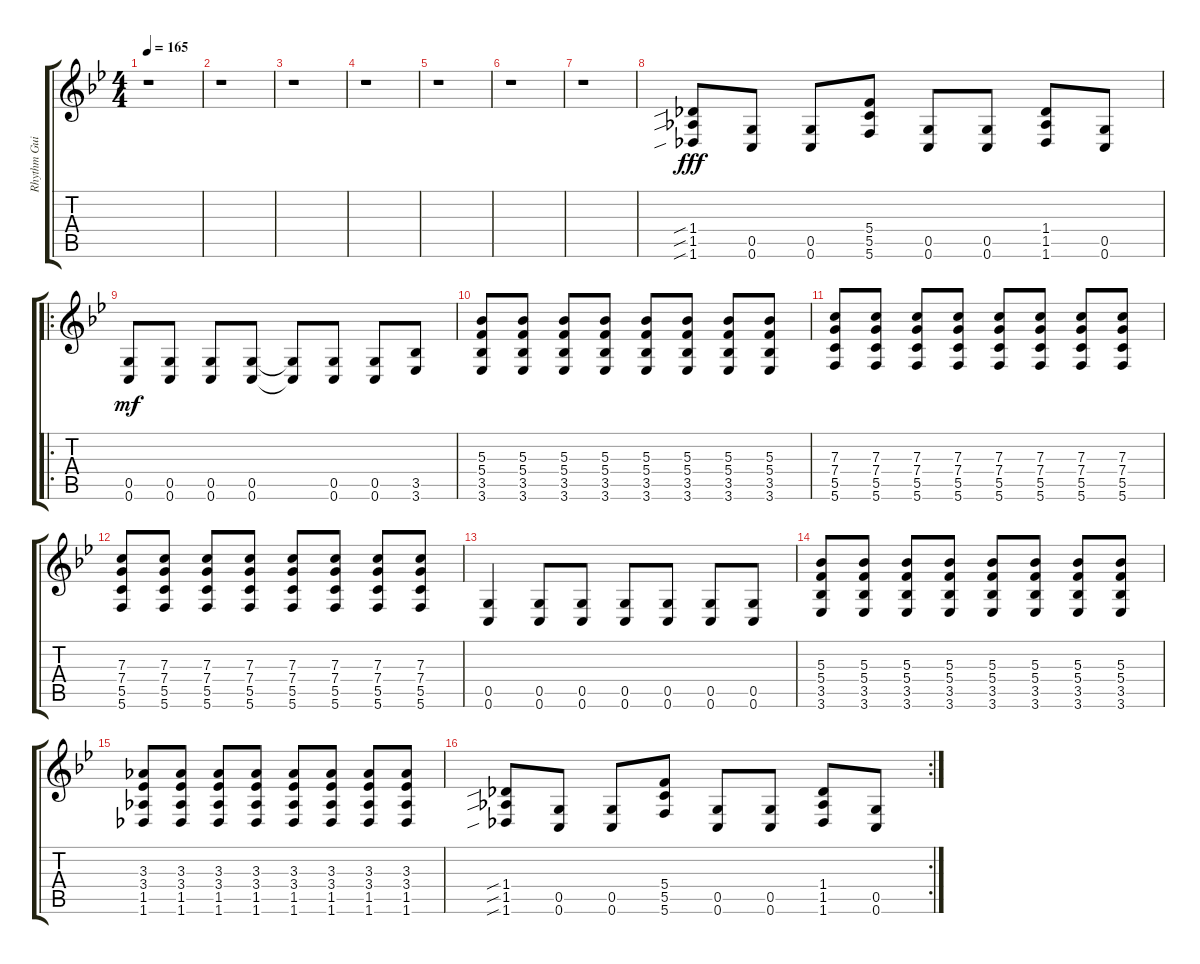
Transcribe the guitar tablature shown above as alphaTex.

\track ("Rhythm Guitar" "Rhythm Gui") {instrument distortionguitar}
\staff {score tabs}
\tuning (D4 A3 F3 C3 G2 C2) {hide}
\ts (4 4)
\tempo 165
\clef g2
\ks bb
r.1{dy fff} |
r.1 |
r.1 |
r.1 |
r.1 |
r.1 |
r.1 |
(1.4{sib} 1.5{sib} 1.6{sib}).8 (0.5 0.6).8 (0.5 0.6).8 (5.4 5.5 5.6).8 (0.5 0.6).8 (0.5 0.6).8 (1.4 1.5 1.6).8 (0.5 0.6).8 |
\ro
(0.5 0.6).8{dy mf} (0.5 0.6).8 (0.5 0.6).8 (0.5 0.6).8 (0.5{t} 0.6{t}).8 (0.5 0.6).8 (0.5 0.6).8 (3.5 3.6).8 |
(5.3 5.4 3.5 3.6).8 (5.3 5.4 3.5 3.6).8 (5.3 5.4 3.5 3.6).8 (5.3 5.4 3.5 3.6).8 (5.3 5.4 3.5 3.6).8 (5.3 5.4 3.5 3.6).8 (5.3 5.4 3.5 3.6).8 (5.3 5.4 3.5 3.6).8 |
(7.3 7.4 5.5 5.6).8 (7.3 7.4 5.5 5.6).8 (7.3 7.4 5.5 5.6).8 (7.3 7.4 5.5 5.6).8 (7.3 7.4 5.5 5.6).8 (7.3 7.4 5.5 5.6).8 (7.3 7.4 5.5 5.6).8 (7.3 7.4 5.5 5.6).8 |
(7.3 7.4 5.5 5.6).8 (7.3 7.4 5.5 5.6).8 (7.3 7.4 5.5 5.6).8 (7.3 7.4 5.5 5.6).8 (7.3 7.4 5.5 5.6).8 (7.3 7.4 5.5 5.6).8 (7.3 7.4 5.5 5.6).8 (7.3 7.4 5.5 5.6).8 |
(0.5 0.6).4 (0.5 0.6).8 (0.5 0.6).8 (0.5 0.6).8 (0.5 0.6).8 (0.5 0.6).8 (0.5 0.6).8 |
(5.3 5.4 3.5 3.6).8 (5.3 5.4 3.5 3.6).8 (5.3 5.4 3.5 3.6).8 (5.3 5.4 3.5 3.6).8 (5.3 5.4 3.5 3.6).8 (5.3 5.4 3.5 3.6).8 (5.3 5.4 3.5 3.6).8 (5.3 5.4 3.5 3.6).8 |
(3.3 3.4 1.5 1.6).8 (3.3 3.4 1.5 1.6).8 (3.3 3.4 1.5 1.6).8 (3.3 3.4 1.5 1.6).8 (3.3 3.4 1.5 1.6).8 (3.3 3.4 1.5 1.6).8 (3.3 3.4 1.5 1.6).8 (3.3 3.4 1.5 1.6).8 |
\rc 2
(1.4{sib} 1.5{sib} 1.6{sib}).8 (0.5 0.6).8 (0.5 0.6).8 (5.4 5.5 5.6).8 (0.5 0.6).8 (0.5 0.6).8 (1.4 1.5 1.6).8 (0.5 0.6).8
